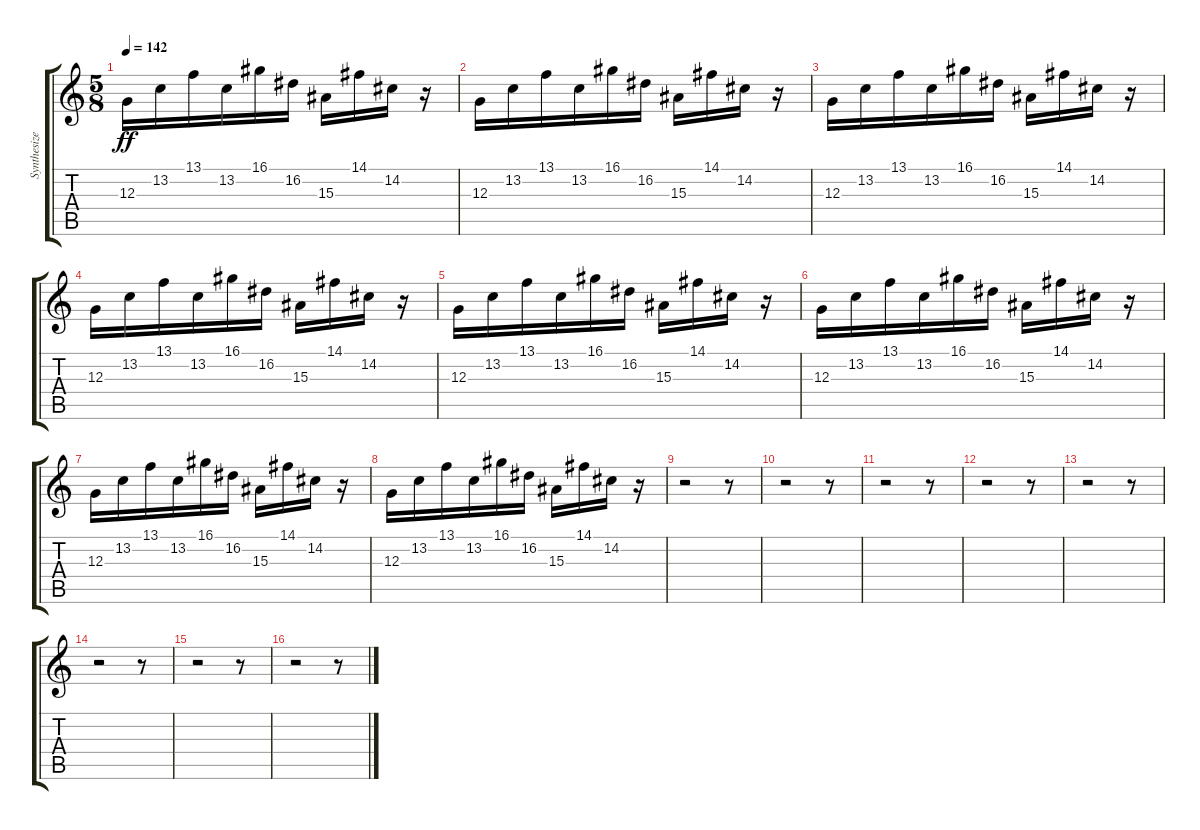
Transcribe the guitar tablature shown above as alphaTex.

\track ("Synthesizer1(Sequence1)             " "Synthesize") {instrument lead2sawtooth}
\staff {score tabs}
\tuning (E4 B3 G3 D3 A2 E2) {hide}
\ts (5 8)
\tempo 142
\clef g2
\ks c
12.3.16{dy ff} 13.2.16 13.1.16 13.2.16 16.1.16 16.2.16 15.3.16 14.1.16 14.2.16 r.16 |
12.3.16 13.2.16 13.1.16 13.2.16 16.1.16 16.2.16 15.3.16 14.1.16 14.2.16 r.16 |
12.3.16 13.2.16 13.1.16 13.2.16 16.1.16 16.2.16 15.3.16 14.1.16 14.2.16 r.16 |
12.3.16 13.2.16 13.1.16 13.2.16 16.1.16 16.2.16 15.3.16 14.1.16 14.2.16 r.16 |
12.3.16 13.2.16 13.1.16 13.2.16 16.1.16 16.2.16 15.3.16 14.1.16 14.2.16 r.16 |
12.3.16 13.2.16 13.1.16 13.2.16 16.1.16 16.2.16 15.3.16 14.1.16 14.2.16 r.16 |
12.3.16 13.2.16 13.1.16 13.2.16 16.1.16 16.2.16 15.3.16 14.1.16 14.2.16 r.16 |
12.3.16 13.2.16 13.1.16 13.2.16 16.1.16 16.2.16 15.3.16 14.1.16 14.2.16 r.16 |
r.2 r.8 |
r.2 r.8 |
r.2 r.8 |
r.2 r.8 |
r.2 r.8 |
r.2 r.8 |
r.2 r.8 |
r.2 r.8
